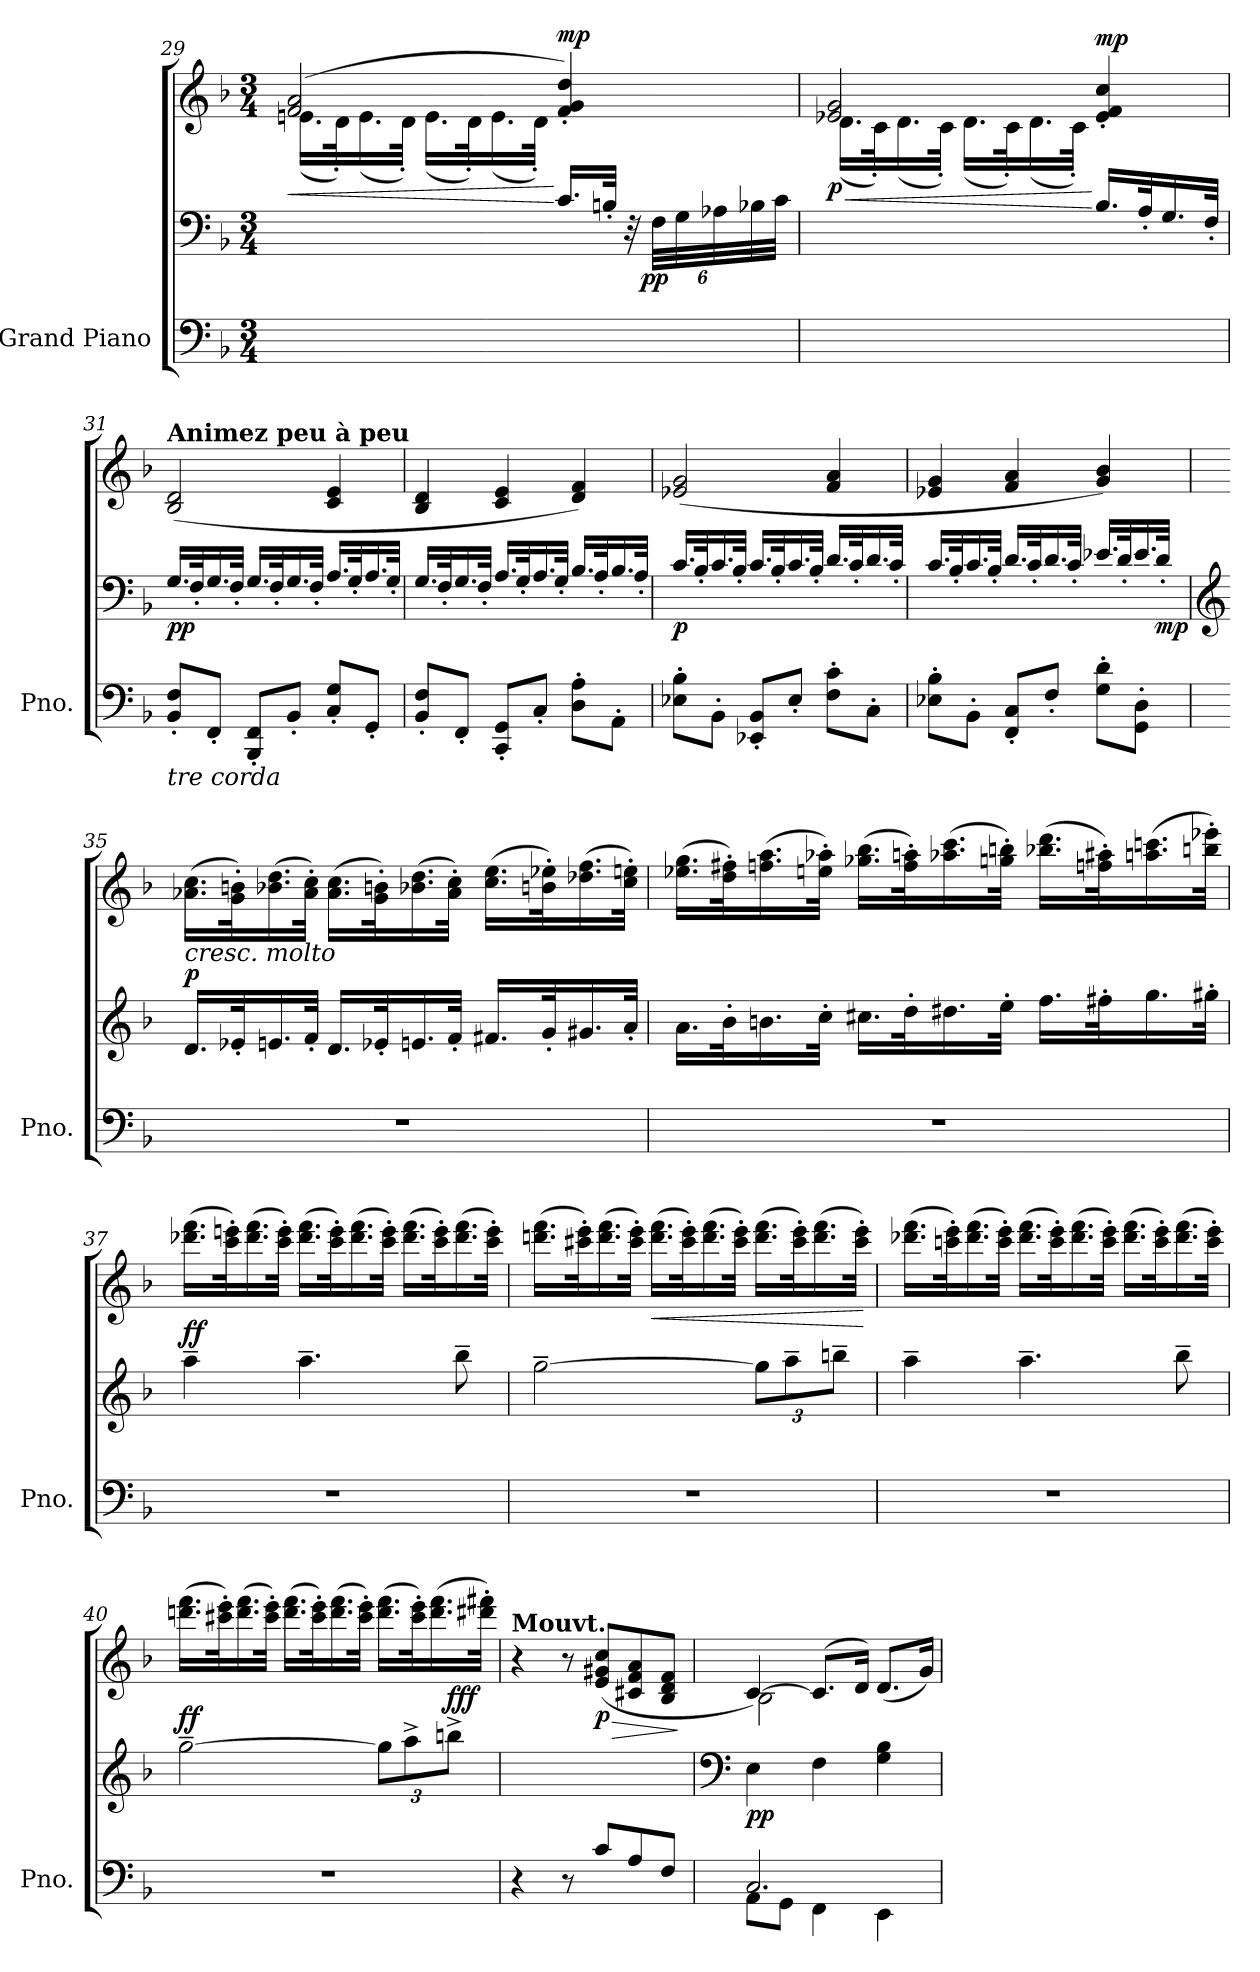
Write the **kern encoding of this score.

**kern	**kern	**kern	**dynam
*part1	*part1	*part1	*part1
*staff3	*staff2	*staff1	*staff1/2/3
*I"Grand Piano	*	*	*
*I'Pno.	*	*	*
!!LO:LB:g=z
*clefF4	*clefF4	*clefG2	*
*k[b-]	*k[b-]	*k[b-]	*
*M3/4	*M3/4	*M3/4	*
=29	=29	=29	=29
!	!	!	!LO:HP:b
*	*	*^	*
!	!	!	!	!LO:DY:n=1:b
2.ryy	2ryy	(>2f/ 2a/	(<16.en\LL	< other-dynamics
.	.	.	32d'\K)	.
.	.	.	(<16.e\	.
.	.	.	32d'\JJk)	.
.	.	.	(<16.e\LL	.
.	.	.	32d'\K)	.
.	.	.	(<16.e\	.
.	.	.	32d'\JJk)	.
!	!	!	!	!LO:DY:n=2:a
.	16.c/LL	4f/' 4g/' 4dd/')	4ryy	[ mp
.	32Bn'/JJk	.	.	.
*	*Xbrackettup	*	*	*
.	48r	.	.	.
!	!	!	!	!LO:DY:n=3:b=2
.	(>48F\LLL	.	.	pp
.	48G\	.	.	.
.	48A-X\	.	.	.
.	48B-X\	.	.	.
.	48c\JJJ	.	.	.
=30	=30	=30	=30	=30
!	!	!	!	!LO:HP:b
!	!	!	!	!LO:DY:n=1:b
2.ryy	2ryy	(>2e-X/ 2g/	(<16.d\LL)	< p
.	.	.	32c'\K)	.
.	.	.	(<16.d\	.
.	.	.	32c'\JJk)	.
.	.	.	(<16.d\LL	.
.	.	.	32c'\K)	.
.	.	.	(<16.d\	.
.	.	.	32c'\JJk)	.
!	!	!	!	!LO:DY:n=2:a
.	16.B-/LL	4e-/' 4f/' 4cc/')	4ryy	[ mp
.	32A'/K	.	.	.
.	16.G/	.	.	.
.	32F'/JJk	.	.	.
*	*	*v	*v	*
!!LO:LB:g=z
=31	=31	=31	=31
!	!	!LO:TX:a:B:t=Animez peu à peu	!
!LO:TX:b:i:t=tre corda	!	!	!
!	!	!	!LO:DY:b=2
8BB-/' 8F/'L	16.G/LL	(<2B-/ 2d/	pp
.	32F'/K	.	.
8FF'/J	16.G/	.	.
.	32F'/JJk	.	.
8BBB-/' 8FF/'L	16.G/LL	.	.
.	32F'/K	.	.
8BB-'/J	16.G/	.	.
.	32F'/JJk	.	.
8C/' 8G/'L	16.A/LL	4c/ 4e/	.
.	32G'/K	.	.
8GG'/J	16.A/	.	.
.	32G'/JJk	.	.
=32	=32	=32	=32
*	*	*MM71	*
8BB-/' 8F/'L	16.G/LL	4B-/ 4d/	.
.	32F'/K	.	.
8FF'/J	16.G/	.	.
.	32F'/JJk	.	.
8CC/' 8GG/'L	16.A/LL	4c/ 4e/	.
.	32G'/K	.	.
8C'/J	16.A/	.	.
.	32G'/JJk	.	.
8D\' 8A\'L	16.B-/LL	4d/ 4f/)	.
.	32A'/K	.	.
8AA'\J	16.B-/	.	.
.	32A'/JJk	.	.
!!LO:PB:g=z
=33	=33	=33	=33
*	*	*MM72	*
!	!	!	!LO:DY:b=2
8E-X\' 8B-\'L	16.c/LL	(<2e-X/ 2g/	p
.	32B-'/K	.	.
8BB-'\J	16.c/	.	.
.	32B-'/JJk	.	.
8EE-X/' 8BB-/'L	16.c/LL	.	.
.	32B-'/K	.	.
8E-'/J	16.c/	.	.
.	32B-'/JJk	.	.
8F\' 8c\'L	16.d/LL	4f/ 4a/	.
.	32c'/K	.	.
8C'\J	16.d/	.	.
.	32c'/JJk	.	.
=34	=34	=34	=34
*	*	*MM73	*
8E-X\' 8B-\'L	16.c/LL	4e-X/ 4g/	.
.	32B-'/K	.	.
8BB-'\J	16.c/	.	.
.	32B-'/JJk	.	.
8FF/' 8C/'L	16.d/LL	4f/ 4a/	.
.	32c'/K	.	.
8F'/J	16.d/	.	.
.	32c'/JJk	.	.
8G\' 8d\'L	16.e-X/LL	4g/ 4b-/)	.
.	32d'/K	.	.
8GG\' 8D\'J	16.e-/	.	.
!	!	!	!LO:DY:b=2
.	32d'/JJk	.	mp
!!LO:LB:g=z
=35	=35	=35	=35
*	*clefG2	*	*
*	*	*MM74	*
!	!LO:TX:a:i:t=cresc. molto	!	!
!	!	!	!LO:DY:a=2
2.r	16.d/LL	(>16.a-X\ 16.cc\LL	p
.	32e-X'/K	32g\' 32bn\'K)	.
.	16.en/	(>16.b-X\ 16.dd\	.
.	32f'/JJk	32a-\' 32cc\'JJk)	.
.	16.d/LL	(>16.a-\ 16.cc\LL	.
.	32e-X'/K	32g\' 32bn\'K)	.
.	16.en/	(>16.b-X\ 16.dd\	.
.	32f'/JJk	32a-\' 32cc\'JJk)	.
.	16.f#X/LL	(>16.cc\ 16.ee\LL	.
.	32g'/K	32bn\' 32ee-X\'K)	.
.	16.g#X/	(>16.dd-X\ 16.ff\	.
.	32a'/JJk	32cc\' 32een\'JJk)	.
=36	=36	=36	=36
*	*	*MM75	*
2.r	16.a\LL	(>16.ee-X\ 16.gg\LL	.
.	32b-'\K	32dd\' 32ff#X\'K)	.
.	16.bn\	(>16.ffn\ 16.aa\	.
.	32cc'\JJk	32een\' 32aa-X\'JJk)	.
.	16.cc#X\LL	(>16.gg-X\ 16.bb-\LL	.
.	32dd'\K	32ff\' 32aan\'K)	.
.	16.dd#X\	(>16.aa-X\ 16.ccc\	.
.	32ee'\JJk	32ggn\' 32bbn\'JJk)	.
.	16.ff\LL	(>16.bb-X\ 16.ddd\LL	.
.	32ff#X'\K	32ffn\' 32aa#X\'K)	.
.	16.gg\	(>16.aan\ 16.cccn\	.
.	32gg#X'\JJk	32bbn\' 32eee-X\'JJk)	.
!!LO:LB:g=z
=37	=37	=37	=37
*	*	*MM76	*
!	!	!	!LO:DY:a=2
!	!	!	!LO:DY:n=1:b
2.r	4aa~\	(>16.ddd-X\ 16.fff\LL	f f
.	.	32ccc\' 32eeen\'K)	.
.	.	(>16.ddd-\ 16.fff\	.
.	.	32ccc\' 32eee\'JJk)	.
.	4.aa~\	(>16.ddd-\ 16.fff\LL	.
.	.	32ccc\' 32eee\'K)	.
.	.	(>16.ddd-\ 16.fff\	.
.	.	32ccc\' 32eee\'JJk)	.
.	.	(>16.ddd-\ 16.fff\LL	.
.	.	32ccc\' 32eee\'K)	.
.	8bb-~\	(>16.ddd-\ 16.fff\	.
.	.	32ccc\' 32eee\'JJk)	.
=38	=38	=38	=38
*	*	*MM77	*
2.r	[2gg~\	(>16.dddn\ 16.fff\LL	.
.	.	32ccc#X\' 32eee\'K)	.
.	.	(>16.ddd\ 16.fff\	.
.	.	32ccc#\' 32eee\'JJk)	.
!	!	!	!LO:HP:b
.	.	(>16.ddd\ 16.fff\LL	<
.	.	32ccc#\' 32eee\'K)	.
.	.	(>16.ddd\ 16.fff\	.
.	.	32ccc#\' 32eee\'JJk)	.
.	12gg\L]	(>16.ddd\ 16.fff\LL	.
.	12aa~\	.	.
.	.	32ccc#\' 32eee\'K)	.
.	.	(>16.ddd\ 16.fff\	.
.	12bbn~\J	.	.
.	.	32ccc#\' 32eee\'JJk)	.
.	.	.	[
!!LO:LB:g=z
=39	=39	=39	=39
*	*	*MM79	*
!	!	!	!LO:DY:a=2
2.r	4aa~\	(>16.ddd-X\ 16.fff\LL	other-dynamics
.	.	32cccn\' 32eee\'K)	.
.	.	(>16.ddd-\ 16.fff\	.
.	.	32ccc\' 32eee\'JJk)	.
.	4.aa~\	(>16.ddd-\ 16.fff\LL	.
.	.	32ccc\' 32eee\'K)	.
.	.	(>16.ddd-\ 16.fff\	.
.	.	32ccc\' 32eee\'JJk)	.
.	.	(>16.ddd-\ 16.fff\LL	.
.	.	32ccc\' 32eee\'K)	.
.	8bb-~\	(>16.ddd-\ 16.fff\	.
.	.	32ccc\' 32eee\'JJk)	.
=40	=40	=40	=40
*	*	*MM80	*
!	!	!	!LO:DY:a=2
2.r	[2gg~\	(>16.dddn\ 16.fff\LL	ff
.	.	32ccc#X\' 32eee\'K)	.
.	.	(>16.ddd\ 16.fff\	.
.	.	32ccc#\' 32eee\'JJk)	.
.	.	(>16.ddd\ 16.fff\LL	.
.	.	32ccc#\' 32eee\'K)	.
.	.	(>16.ddd\ 16.fff\	.
.	.	32ccc#\' 32eee\'JJk)	.
.	12gg\L]	(>16.ddd\ 16.fff\LL	.
.	12aa^\	.	.
.	.	32ccc#\' 32eee\'K)	.
.	.	(>16.ddd\ 16.fff\	.
!	!	!	!LO:DY:a=2
.	12bbn^\J	.	fff
.	.	32ddd#X\' 32fff#X\'JJk)	.
=41	=41	=41	=41
!	!	!LO:TX:a:B:t=Mouvt.	!
4r	2.ryy	4r	.
8r	.	8r	.
!	!	!	!LO:HP:b
!	!	!	!LO:DY:n=1:b
8c/L	.	(<8e/ 8g#X/ 8cc/L	> p
8A/	.	8c#X/ 8f/ 8a/	.
8F/J	.	8B-/ 8d/ 8f/J	.
.	.	.	]
!!LO:PB:g=z
=42	=42	=42	=42
*	*clefF4	*	*
*^	*	*^	*
!	!	!	!	!	!LO:DY:b=2
8AA\L	2.C/	4E\	[4c/)	2B-\	pp
8GG\J	.	.	.	.	.
4FF\	.	4F\	(<8.c/L]	.	.
.	.	.	16d/Jk)	.	.
4EE\	.	4G\ 4B-\	(<8.d/L	4ryy	.
.	.	.	16g/Jk)	.	.
*v	*v	*	*v	*v	*
=	=	=	=
*-	*-	*-	*-
